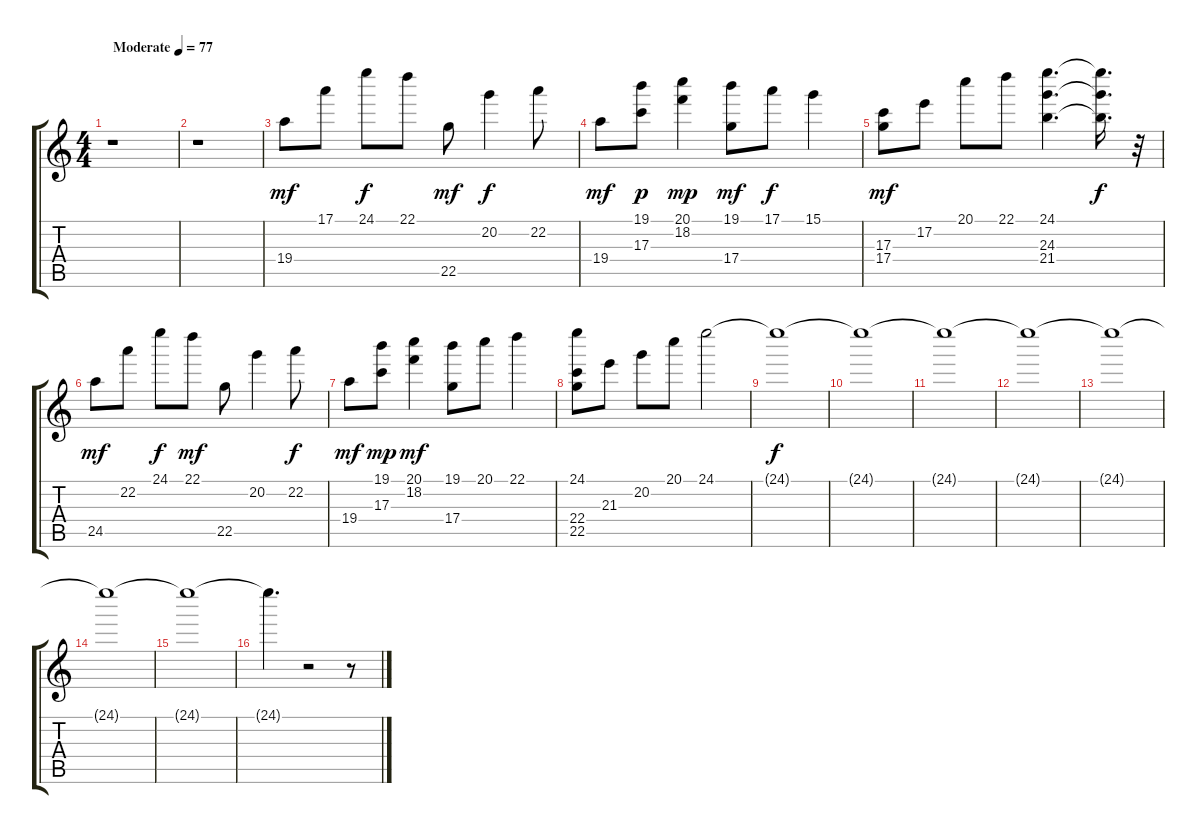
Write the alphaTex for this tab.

\track "" {instrument distortionguitar}
\staff {score tabs}
\tuning (E4 B3 G3 D3 A2 E2) {hide}
\ts (4 4)
\tempo (77 "Moderate")
\clef g2
\ks c
r.1{dy mf instrument distortionguitar} |
r.1 |
19.4.8{instrument honkytonkpiano} 17.1.8 24.1.8{dy f} 22.1.8 22.5.8{dy mf} 20.2.4{dy f} 22.2.8 |
19.4.8{dy mf} (19.1 17.3).8{dy p} (20.1 18.2).4{dy mp} (19.1 17.4).8{dy mf} 17.1.8{dy f} 15.1.4 |
(17.3 17.4).8{dy mf} 17.2.8 20.1.8 22.1.8 (24.1 24.3 21.4).4{d} (24.1{t} 24.3{t} 21.4{t}).16{d dy f} r.32 |
24.5.8{dy mf} 22.2.8 24.1.8{dy f} 22.1.8{dy mf} 22.5.8 20.2.4 22.2.8{dy f} |
19.4.8{dy mf} (19.1 17.3).8{dy mp} (20.1 18.2).4{dy mf} (19.1 17.4).8 20.1.8 22.1.4 |
(24.1 22.4 22.5).8 21.3.8 20.2.8 20.1.8 24.1.2 |
24.1{t}.1{dy f} |
24.1{t}.1 |
24.1{t}.1 |
24.1{t}.1 |
24.1{t}.1 |
24.1{t}.1 |
24.1{t}.1 |
24.1{t}.4{d} r.2 r.8
